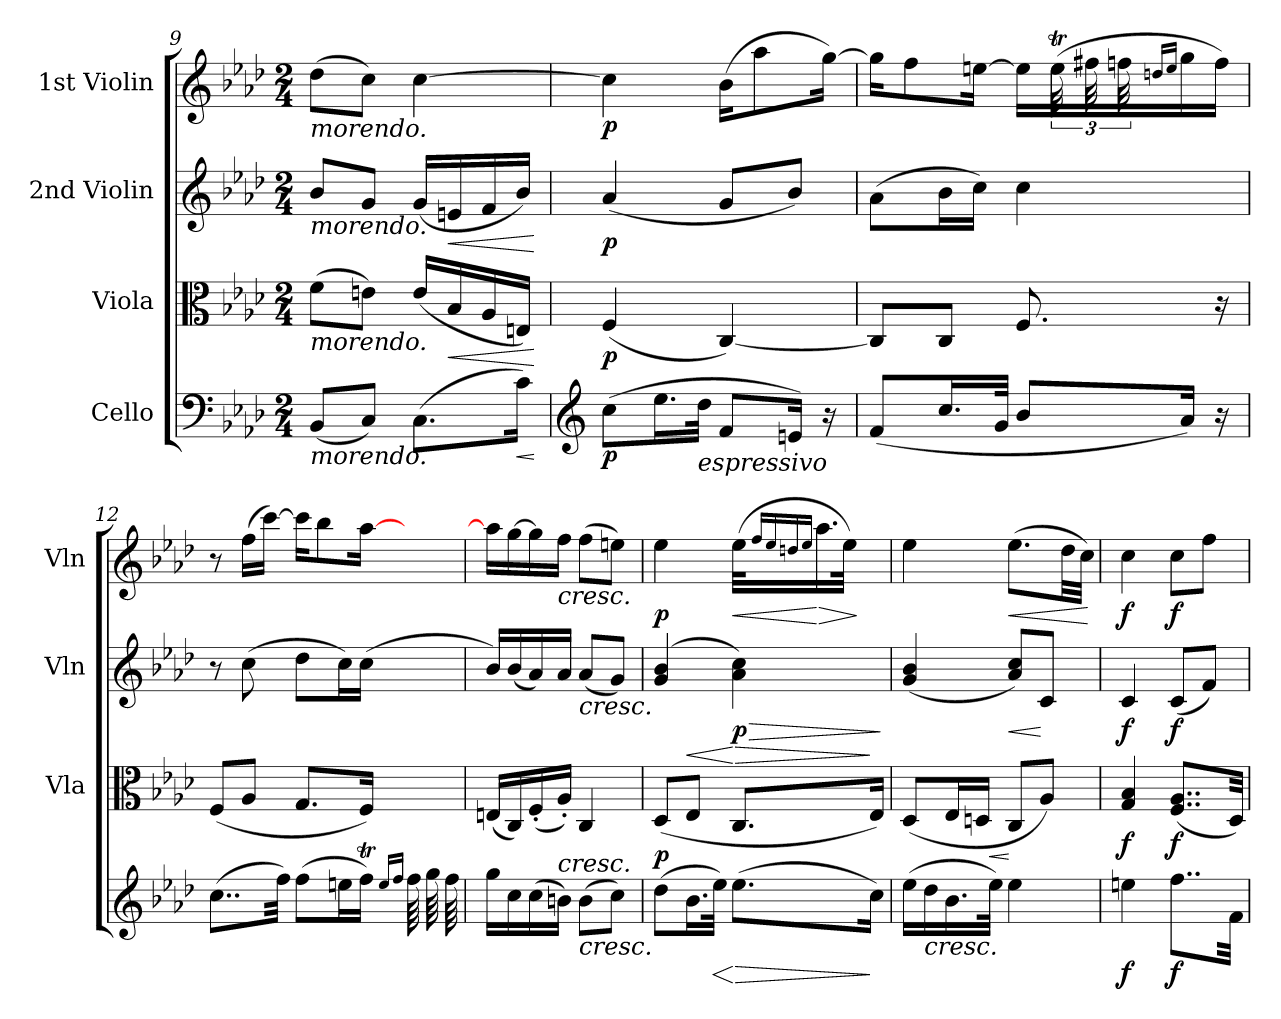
**kern	**dynam	**kern	**dynam	**kern	**dynam	**kern	**dynam
*part4	*part4	*part3	*part3	*part2	*part2	*part1	*part1
*staff4	*staff4	*staff3	*staff3	*staff2	*staff2	*staff1	*staff1
*I"Cello	*	*I"Viola	*	*I"2nd Violin	*	*I"1st Violin	*
*	*	*I'Vla	*	*I'Vln	*	*I'Vln	*
!!LO:LB:g=z
*clefF4	*	*clefC3	*	*clefG2	*	*clefG2	*
*k[b-e-a-d-]	*	*k[b-e-a-d-]	*	*k[b-e-a-d-]	*	*k[b-e-a-d-]	*
*f:	*	*f:	*	*f:	*	*f:	*
*M2/4	*	*M2/4	*	*M2/4	*	*M2/4	*
=9	=9	=9	=9	=9	=9	=9	=9
!	!	!	!	!	!	!LO:TX:b:i:t=morendo.	!
!	!	!	!	!LO:TX:b:i:t=morendo.	!	!	!
!	!	!LO:TX:b:i:t=morendo.	!	!	!	!	!
!LO:TX:b:i:t=morendo.	!	!	!	!	!	!	!
(8BB-/L	.	(8f\L	.	8b-/L	.	(8dd-\L	.
8C/J)	.	8en\J)	.	8g/J	.	8cc\J)	.
(8.C\L	.	(16e/LL	.	(16g/LL	.	[4cc\	.
!	!	!	!LO:HP:b	!	!LO:HP:b	!	!
.	.	16B-/	<	16en/	<	.	.
.	.	16A-/	.	16f/	.	.	.
!	!LO:HP:b	!	!	!	!	!	!
16c\Jk)	<	16En/JJ)	.	16b-/JJ)	.	.	.
.	[	.	[	.	[	.	.
=10	=10	=10	=10	=10	=10	=10	=10
*clefG2	*	*	*	*	*	*	*
!	!LO:DY:b	!	!LO:DY:b	!	!LO:DY:b	!	!LO:DY:b
(8cc\L	p	(4F/	p	(4a-/	p	4cc\]	p
16.ee-\L	.	.	.	.	.	.	.
!LO:TX:b:i:t=espressivo	!	!	!	!	!	!	!
32dd-\JJk	.	.	.	.	.	.	.
8f/L	.	[4C/)	.	8g/L	.	(16b-\KL	.
.	.	.	.	.	.	8aa-\	.
16en/Jk)	.	.	.	8b-/J)	.	.	.
16r	.	.	.	.	.	[16gg\Jk)	.
=11	=11	=11	=11	=11	=11	=11	=11
*	*	*	*	*	*	*^	*
(8f/L	.	8C/L]	.	(8a-\L	.	16gg\KL]	16ryy	.
.	.	.	.	.	.	8ff\	4ryy	.
16.cc/L	.	8C/J	.	16b-\L	.	.	.	.
.	.	.	.	16cc\JJ)	.	[16een\Jk	.	.
32g/JJk	.	.	.	.	.	.	.	.
8b-/L	.	8.F/	.	4cc\	.	16ee\LL]	.	.
.	.	.	.	.	.	(16eet\	48ee\	.
.	.	.	.	.	.	.	48ff#\	.
.	.	.	.	.	.	.	48ff\	.
.	.	.	.	.	.	16qddn/LL	.	.
.	.	.	.	.	.	16qee/JJ	.	.
16a-/Jk)	.	.	.	.	.	16gg\	8ryy	.
16r	.	16r	.	.	.	16ff\JJ)	.	.
*	*	*	*	*	*	*v	*v	*
=12	=12	=12	=12	=12	=12	=12	=12
*^	*	*	*	*	*	*	*
(8..cc\L	4ryy	.	(8F/L	.	8r	.	8r	.
.	.	.	8A-/J	.	(8cc\	.	(16ff\LL	.
.	.	.	.	.	.	.	[16ccc\JJ)	.
32ff\Jkk)	.	.	.	.	.	.	.	.
(8ff\L	4ryy	.	8.G/L	.	8dd-\L	.	16ccc\KL]	.
.	.	.	.	.	.	.	8bb-\	.
16een\L	.	.	.	.	16cc\L)	.	.	.
16ffT\JJ)	.	.	16F/Jk)	.	(16cc\JJ	.	[16aa-\Jk	.
16qee/LL	.	.	.	.	.	.	.	.
16qff/JJ	.	.	.	.	.	.	.	.
32.ryy	64ff\	.	32.ryy	.	32.ryy	.	32.ryy	.
.	64gg\	.	.	.	.	.	.	.
.	64ff\	.	.	.	.	.	.	.
*v	*v	*	*	*	*	*	*	*
=13	=13	=13	=13	=13	=13	=13	=13
16gg\LL	.	(16En/LL	.	16b-/LL)	.	16aa-\LL]	.
16cc\	.	16C/)	.	(16b-/	.	[16gg\	.
(16cc\	.	(16F'/	.	16a-/)	.	16gg\]	.
!	!	!	!	!	!	!LO:TX:b:i:t=cresc.	!
!LO:TX:a:i:t=cresc.	!	!	!	!	!	!	!
16bn\JJ)	.	16A-'/JJ)	.	16a-/JJ	.	16ff\JJ	.
!	!	!	!	!LO:TX:b:i:t=cresc.	!	!	!
!LO:TX:b:i:t=cresc.	!	!	!	!	!	!	!
(8b\L	.	4C/	.	(8a-/L	.	(8ff\L	.
8cc\J)	.	.	.	8g/J)	.	8een\J)	.
=14	=14	=14	=14	=14	=14	=14	=14
!	!LO:DY:a	!	!	!	!	!	!LO:DY:b
(8dd-\L	p	(8D-/L	.	(4g/ 4b-/	.	4ee-\	p
!	!	!	!LO:HP:a	!	!	!	!
16.b-\L	.	8E-/J	<	.	.	.	.
!	!LO:HP:b	!	!	!	!	!	!
32ee-\JJk)	<	.	.	.	.	.	.
!	!LO:HP:n=1:b	!	!LO:HP:n=1:a	!	!LO:HP:b	!	!LO:HP:b
!	!	!	!	!	!LO:DY:n=1:b	!	!
(8.ee-\L	[ >	8.C/L	[ >	4a-\ 4cc\)	> p	(32ee-\KLL	<
.	.	.	.	.	.	16qff/LL	.
.	.	.	.	.	.	16qee-/	.
.	.	.	.	.	.	16qddn/	.
.	.	.	.	.	.	16qee-/JJ	.
!	!	!	!	!	!	!	!LO:HP:n=1:b
.	.	.	.	.	.	16.aa-\	[ >
.	.	.	.	.	.	32ee-\JJk)	.
.	.	.	.	.	.	16.ryy	]
16cc\Jk)	]	16E-/Jk)	]	.	.	.	.
.	.	.	.	.	]	.	.
=15	=15	=15	=15	=15	=15	=15	=15
(16ee-\LL	.	(8D-/L	.	(4g/ 4b-/	.	4ee-\	.
!	!LO:HP:b	!	!	!	!	!	!
16dd-\	<	.	.	.	.	.	.
16.b-\	.	16E-/L	.	.	.	.	.
.	.	16Dn/JJ	.	.	.	.	.
!	!LO:HP:a	!	!	!	!	!	!
32ee-\JJk)	<	.	.	.	.	.	.
!	!	!	!	!	!LO:HP:b	!	!LO:HP:b
4ee-\	[	8C/L	.	8a-/ 8cc/L)	<	(8.ee-\L	<
.	.	8A-/J)	.	8c/J	[	.	.
.	.	.	.	.	.	32dd-\LL	.
.	.	.	.	.	.	32cc\JJJ)	.
.	[	.	.	.	.	.	[
=16	=16	=16	=16	=16	=16	=16	=16
!	!LO:DY:b	!	!LO:DY:b	!	!LO:DY:b	!	!LO:DY:b
4een\	f	4G/ 4B-/	f	4c/	f	4cc\	f
!	!LO:DY:b	!	!LO:DY:b	!	!LO:DY:b	!	!LO:DY:b
8..ff\L	f	(8..F/ 8..A-/L	f	(8c/L	f	8cc\L	f
.	.	.	.	8f/J)	.	8ff\J	.
32f\Jkk	.	32D-/Jkk)	.	.	.	.	.
=	=	=	=	=	=	=	=
*-	*-	*-	*-	*-	*-	*-	*-
